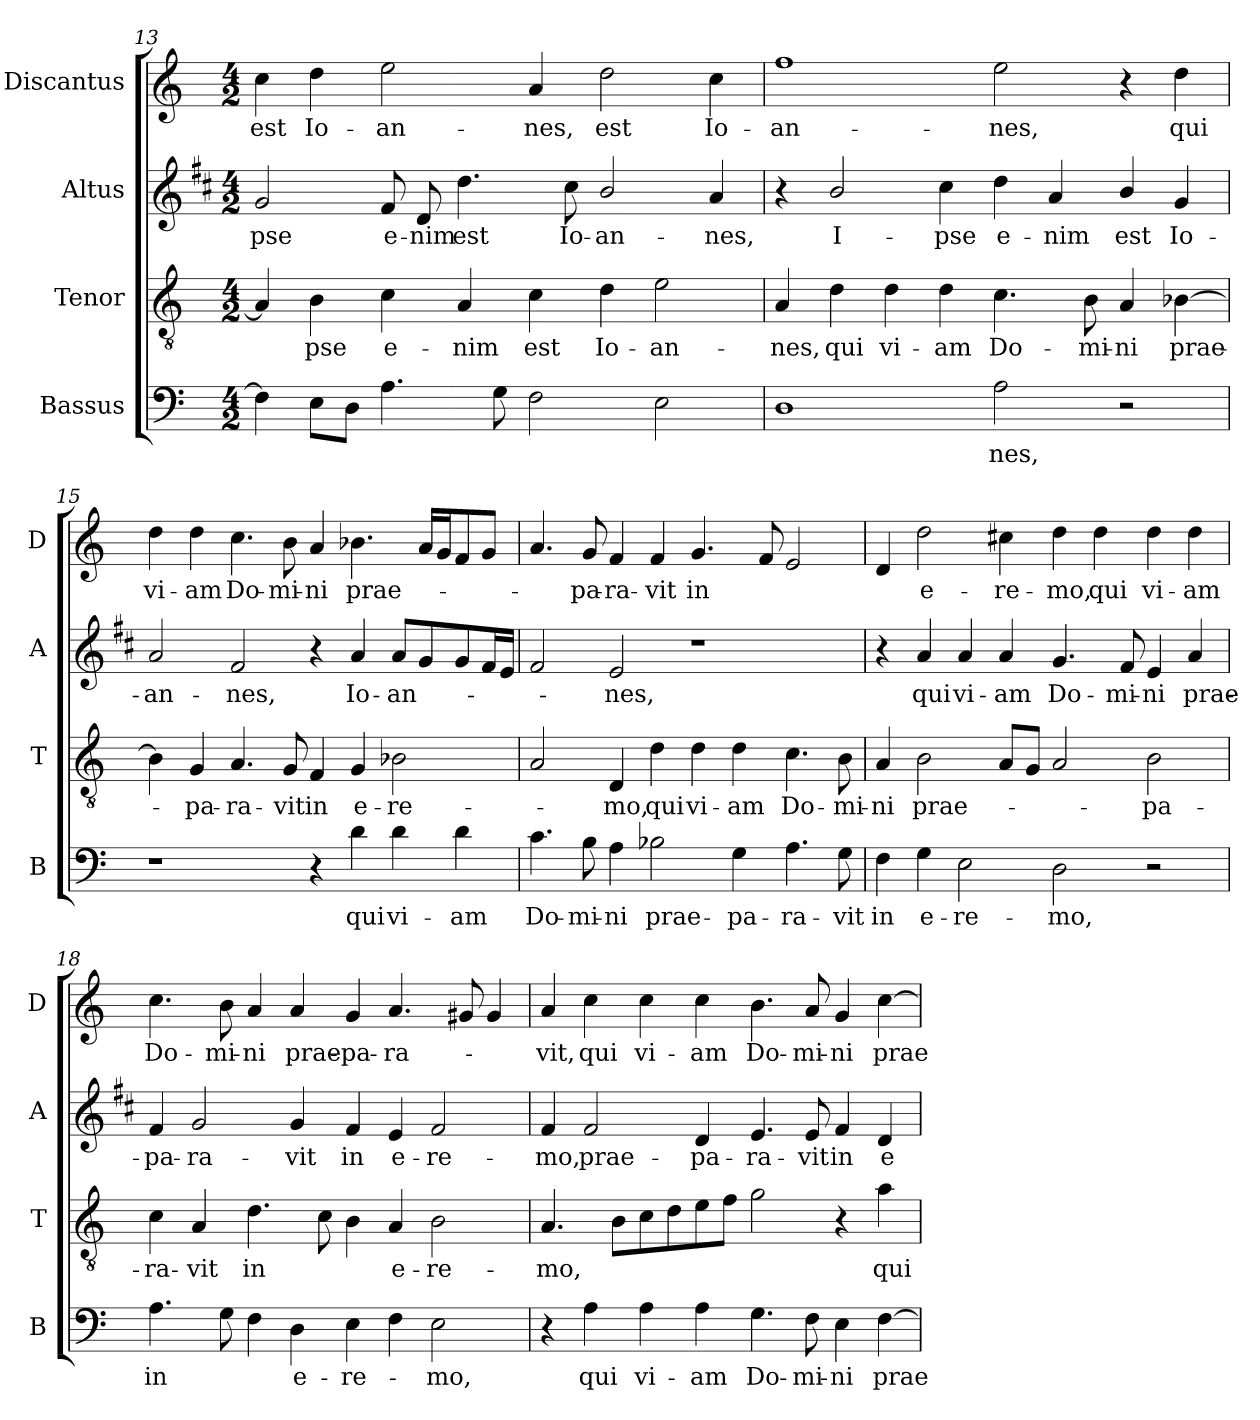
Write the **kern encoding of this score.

**kern	**text	**kern	**text	**kern	**text	**kern	**text
*part4	*part4	*part3	*part3	*part2	*part2	*part1	*part1
*staff4	*staff4	*staff3	*staff3	*staff2	*staff2	*staff1	*staff1
*I"Bassus	*	*I"Tenor	*	*I"Altus	*	*I"Discantus	*
*I'B	*	*I'T	*	*I'A	*	*I'D	*
!!LO:LB:g=z
*clefF4	*	*clefGv2	*	*clefG2	*	*clefG2	*
*	*	*	*	*ITrd1c2	*	*	*
*k[]	*	*k[]	*	*k[]	*	*k[]	*
*C:	*	*C:	*	*C:	*	*C:	*
*M4/2	*	*M4/2	*	*M4/2	*	*M4/2	*
=13	=13	=13	=13	=13	=13	=13	=13
!	!	!	!	!	!LO:LY:b	!	!LO:LY:b
4F\]	.	4A/]	.	2f/	-pse	4cc\	est
!	!	!	!LO:LY:b	!	!	!	!LO:LY:b
8E\L	.	4B\	-pse	.	.	4dd\	Io-
8D\J	.	.	.	.	.	.	.
!	!	!	!LO:LY:b	!	!LO:LY:b	!	!LO:LY:b
4.A\	.	4c\	e-	8e/	e-	2ee\	-an-
!	!	!	!	!	!LO:LY:b	!	!
.	.	.	.	8c/	-nim	.	.
!	!	!	!LO:LY:b	!	!LO:LY:b	!	!
.	.	4A/	-nim	4.cc\	est	.	.
8G\	.	.	.	.	.	.	.
!	!	!	!LO:LY:b	!	!	!	!LO:LY:b
2F\	.	4c\	est	.	.	4a/	-nes,
!	!	!	!	!	!LO:LY:b	!	!
.	.	.	.	8b\	Io-	.	.
!	!	!	!LO:LY:b	!	!LO:LY:b	!	!LO:LY:b
.	.	4d\	Io-	2a/	-an-	2dd\	est
!	!	!	!LO:LY:b	!	!	!	!
2E\	.	2e\	-an-	.	.	.	.
!	!	!	!	!	!LO:LY:b	!	!LO:LY:b
.	.	.	.	4g/	-nes,	4cc\	Io-
=14	=14	=14	=14	=14	=14	=14	=14
!	!	!	!LO:LY:b	!	!	!	!LO:LY:b
1D	.	4A/	-nes,	4r	.	1ff	-an-
!	!	!	!LO:LY:b	!	!LO:LY:b	!	!
.	.	4d\	qui	2a/	I-	.	.
!	!	!	!LO:LY:b	!	!	!	!
.	.	4d\	vi-	.	.	.	.
!	!	!	!LO:LY:b	!	!LO:LY:b	!	!
.	.	4d\	-am	4b\	-pse	.	.
!	!LO:LY:b	!	!LO:LY:b	!	!LO:LY:b	!	!LO:LY:b
2A\	-nes,	4.c\	Do-	4cc\	e-	2ee\	-nes,
!	!	!	!	!	!LO:LY:b	!	!
.	.	.	.	4g/	-nim	.	.
!	!	!	!LO:LY:b	!	!	!	!
.	.	8B\	-mi-	.	.	.	.
!	!	!	!LO:LY:b	!	!LO:LY:b	!	!
2r	.	4A/	-ni	4a/	est	4r	.
!	!	!	!LO:LY:b	!	!LO:LY:b	!	!LO:LY:b
.	.	[4B-X\	prae-	4f/	Io-	4dd\	qui
=15	=15	=15	=15	=15	=15	=15	=15
!	!	!	!	!	!LO:LY:b	!	!LO:LY:b
1r	.	4B-\]	.	2g/	-an-	4dd\	vi-
!	!	!	!LO:LY:b	!	!	!	!LO:LY:b
.	.	4G/	-pa-	.	.	4dd\	-am
!	!	!	!LO:LY:b	!	!LO:LY:b	!	!LO:LY:b
.	.	4.A/	-ra-	2e/	-nes,	4.cc\	Do-
!	!	!	!LO:LY:b	!	!	!	!LO:LY:b
.	.	8G/	-vit	.	.	8b\	-mi-
!	!	!	!LO:LY:b	!	!	!	!LO:LY:b
4r	.	4F/	in	4r	.	4a/	-ni
!	!LO:LY:b	!	!LO:LY:b	!	!LO:LY:b	!	!LO:LY:b
4d\	qui	4G/	e-	4g/	Io-	4.b-X\	prae-
!	!LO:LY:b	!	!LO:LY:b	!	!LO:LY:b	!	!
4d\	vi-	2B-X\	-re-	8g/L	-an-	.	.
.	.	.	.	8f/	.	16a/LL	.
.	.	.	.	.	.	16g/J	.
!	!LO:LY:b	!	!	!	!	!	!
4d\	-am	.	.	8f/	.	8f/	.
.	.	.	.	16e/L	.	8g/J	.
.	.	.	.	16d/JJ	.	.	.
!!LO:LB:g=z
=16	=16	=16	=16	=16	=16	=16	=16
!	!LO:LY:b	!	!	!	!	!	!
4.c\	Do-	2A/	.	2e/	.	4.a/	.
!	!LO:LY:b	!	!	!	!	!	!LO:LY:b
8B\	-mi-	.	.	.	.	8g/	-pa-
!	!LO:LY:b	!	!LO:LY:b	!	!LO:LY:b	!	!LO:LY:b
4A\	-ni	4D/	-mo,	2d/	-nes,	4f/	-ra-
!	!LO:LY:b	!	!LO:LY:b	!	!	!	!LO:LY:b
2B-X\	prae-	4d\	qui	.	.	4f/	-vit
!	!	!	!LO:LY:b	!	!	!	!LO:LY:b
.	.	4d\	vi-	1r	.	4.g/	in
!	!LO:LY:b	!	!LO:LY:b	!	!	!	!
4G\	-pa-	4d\	-am	.	.	.	.
.	.	.	.	.	.	8f/	.
!	!LO:LY:b	!	!LO:LY:b	!	!	!	!
4.A\	-ra-	4.c\	Do-	.	.	2e/	.
!	!LO:LY:b	!	!LO:LY:b	!	!	!	!
8G\	-vit	8B\	-mi-	.	.	.	.
=17	=17	=17	=17	=17	=17	=17	=17
!	!LO:LY:b	!	!LO:LY:b	!	!	!	!
4F\	in	4A/	-ni	4r	.	4d/	.
!	!LO:LY:b	!	!LO:LY:b	!	!LO:LY:b	!	!LO:LY:b
4G\	e-	2B\	prae-	4g/	qui	2dd\	e-
!	!LO:LY:b	!	!	!	!LO:LY:b	!	!
2E\	-re-	.	.	4g/	vi-	.	.
!	!	!	!	!	!LO:LY:b	!	!LO:LY:b
.	.	8A/L	.	4g/	-am	4cc#X\	-re-
.	.	8G/J	.	.	.	.	.
!	!LO:LY:b	!	!	!	!LO:LY:b	!	!LO:LY:b
2D\	-mo,	2A/	.	4.f/	Do-	4dd\	-mo,
!	!	!	!	!	!	!	!LO:LY:b
.	.	.	.	.	.	4dd\	qui
!	!	!	!	!	!LO:LY:b	!	!
.	.	.	.	8e/	-mi-	.	.
!	!	!	!LO:LY:b	!	!LO:LY:b	!	!LO:LY:b
2r	.	2B\	-pa-	4d/	-ni	4dd\	vi-
!	!	!	!	!	!LO:LY:b	!	!LO:LY:b
.	.	.	.	4g/	prae-	4dd\	-am
=18	=18	=18	=18	=18	=18	=18	=18
!	!LO:LY:b	!	!LO:LY:b	!	!LO:LY:b	!	!LO:LY:b
4.A\	in	4c\	-ra-	4e/	-pa-	4.cc\	Do-
!	!	!	!LO:LY:b	!	!LO:LY:b	!	!
.	.	4A/	-vit	2f/	-ra-	.	.
!	!	!	!	!	!	!	!LO:LY:b
8G\	.	.	.	.	.	8b\	-mi-
!	!	!	!LO:LY:b	!	!	!	!LO:LY:b
4F\	.	4.d\	in	.	.	4a/	-ni
!	!LO:LY:b	!	!	!	!LO:LY:b	!	!LO:LY:b
4D\	e-	.	.	4f/	-vit	4a/	prae-
.	.	8c\	.	.	.	.	.
!	!LO:LY:b	!	!	!	!LO:LY:b	!	!LO:LY:b
4E\	-re-	4B\	.	4e/	in	4g/	-pa-
!	!	!	!LO:LY:b	!	!LO:LY:b	!	!LO:LY:b
4F\	.	4A/	e-	4d/	e-	4.a/	-ra-
!	!LO:LY:b	!	!LO:LY:b	!	!LO:LY:b	!	!
2E\	-mo,	2B\	-re-	2e/	-re-	.	.
.	.	.	.	.	.	8g#X/	.
.	.	.	.	.	.	4g#/	.
=19	=19	=19	=19	=19	=19	=19	=19
!	!	!	!LO:LY:b	!	!LO:LY:b	!	!LO:LY:b
4r	.	4.A/	-mo,	4e/	-mo,	4a/	-vit,
!	!LO:LY:b	!	!	!	!LO:LY:b	!	!LO:LY:b
4A\	qui	.	.	2e/	prae-	4cc\	qui
.	.	8B\L	.	.	.	.	.
!	!LO:LY:b	!	!	!	!	!	!LO:LY:b
4A\	vi-	8c\	.	.	.	4cc\	vi-
.	.	8d\	.	.	.	.	.
!	!LO:LY:b	!	!	!	!LO:LY:b	!	!LO:LY:b
4A\	-am	8e\	.	4c/	-pa-	4cc\	-am
.	.	8f\J	.	.	.	.	.
!	!LO:LY:b	!	!	!	!LO:LY:b	!	!LO:LY:b
4.G\	Do-	2g\	.	4.d/	-ra-	4.b\	Do-
!	!LO:LY:b	!	!	!	!LO:LY:b	!	!LO:LY:b
8F\	-mi-	.	.	8d/	-vit	8a/	-mi-
!	!LO:LY:b	!	!	!	!LO:LY:b	!	!LO:LY:b
4E\	-ni	4r	.	4e/	in	4g/	-ni
!	!LO:LY:b	!	!LO:LY:b	!	!LO:LY:b	!	!LO:LY:b
[4F\	prae-	4a\	qui	4c/	e-	[4cc\	prae-
=	=	=	=	=	=	=	=
*-	*-	*-	*-	*-	*-	*-	*-
